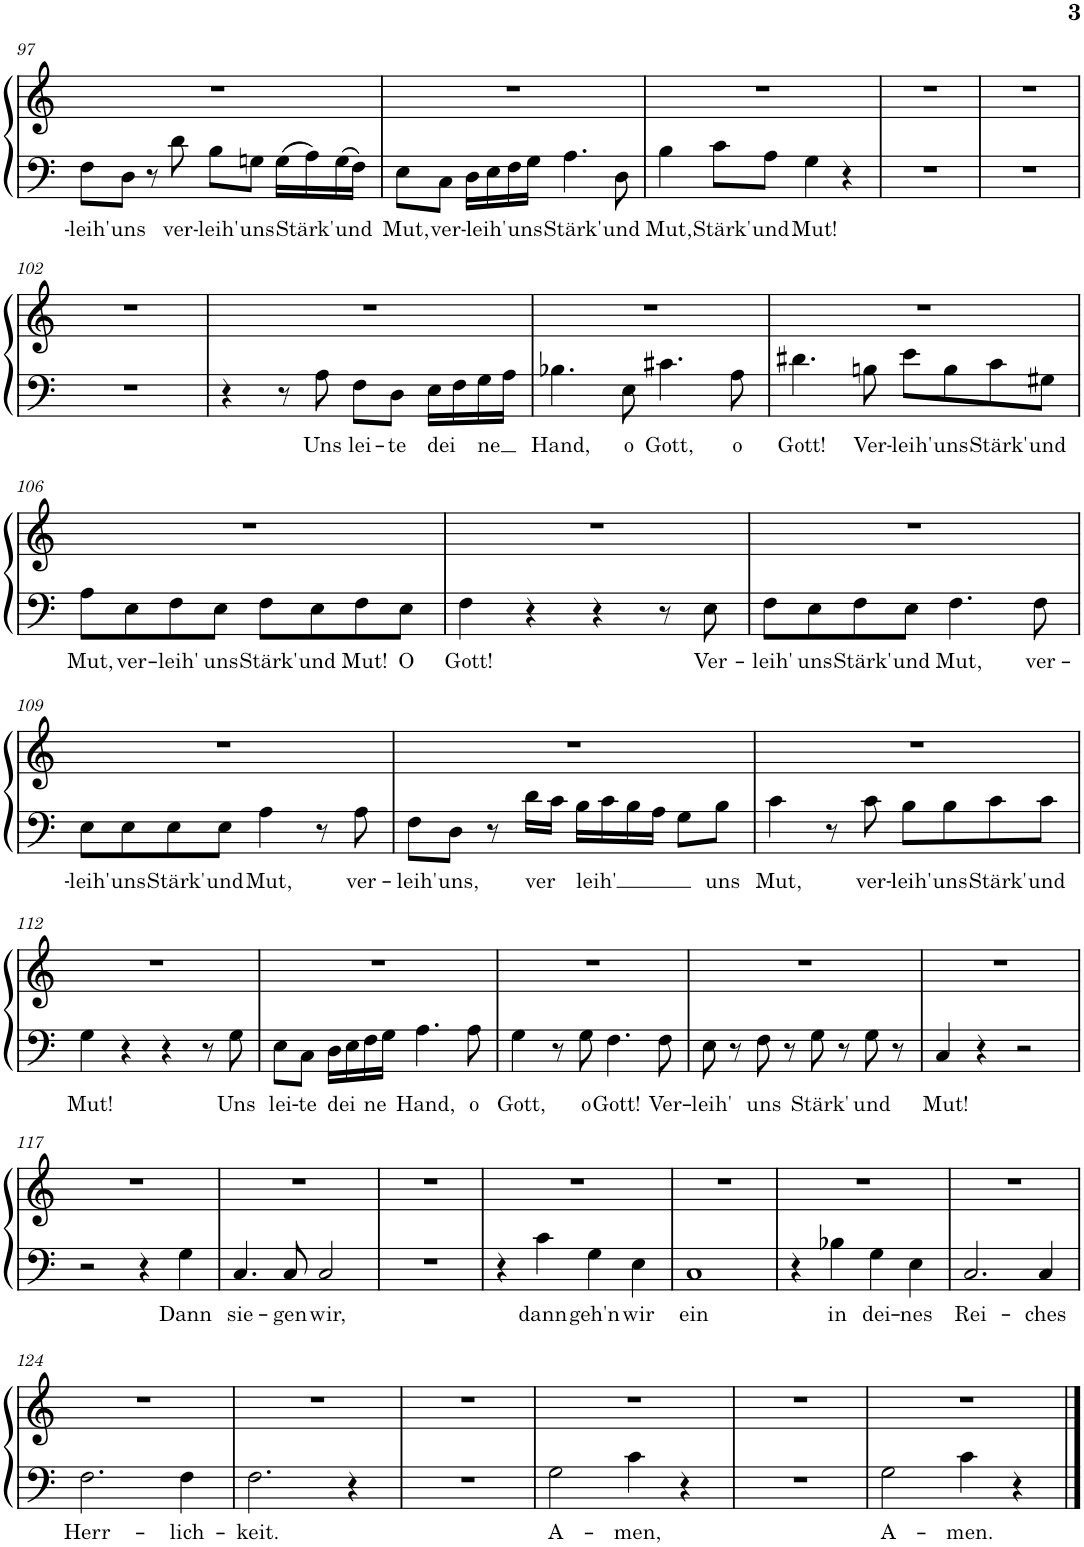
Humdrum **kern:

**kern	**text	**kern
*part1	*part1	*part1
*staff2	*staff2	*staff1
*I"Piano	*	*
*I'Pno.	*	*
!!LO:PB:g=z
*clefF4	*	*clefG2
*k[]	*	*k[]
*M4/4	*	*M4/4
*met(c)	*	*met(c)
=97	=97	=97
!	!LO:LY:b	!
8F\L	-leih'	1r
!	!LO:LY:b	!
8D\J	uns	.
8r	.	.
!	!LO:LY:b	!
8d\	ver-	.
!	!LO:LY:b	!
8B\L	-leih'	.
!	!LO:LY:b	!
8Gn\J	uns	.
!	!LO:LY:b	!
16G\LL	Stärk'	.
16A\	.	.
!	!LO:LY:b	!
16G\	und	.
16F\JJ	.	.
=98	=98	=98
!	!LO:LY:b	!
8E\L	Mut,	1r
!	!LO:LY:b	!
8C\J	ver-	.
!	!LO:LY:b	!
16D\LL	-leih'	.
16E\	.	.
!	!LO:LY:b	!
16F\	uns	.
16G\JJ	.	.
!	!LO:LY:b	!
4.A\	Stärk'	.
!	!LO:LY:b	!
8D\	und	.
=99	=99	=99
!	!LO:LY:b	!
4B\	Mut,	1r
!	!LO:LY:b	!
8c\L	Stärk'	.
!	!LO:LY:b	!
8A\J	und	.
!	!LO:LY:b	!
4G\	Mut!	.
4r	.	.
=100	=100	=100
1r	.	1r
=101	=101	=101
1r	.	1r
!!LO:LB:g=z
=102	=102	=102
1r	.	1r
=103	=103	=103
4r	.	1r
8r	.	.
!	!LO:LY:b	!
8A\	Uns	.
!	!LO:LY:b	!
8F\L	lei-	.
!	!LO:LY:b	!
8D\J	-te	.
!	!LO:LY:b	!
16E\LL	dei	.
16F\	.	.
!	!LO:LY:b	!
16G\	ne	.
16A\JJ	.	.
=104	=104	=104
!	!LO:LY:b	!
4.B-X\	Hand,	1r
!	!LO:LY:b	!
8E\	o	.
!	!LO:LY:b	!
4.c#X\	Gott,	.
!	!LO:LY:b	!
8A\	o	.
=105	=105	=105
!	!LO:LY:b	!
4.d#X\	Gott!	1r
!	!LO:LY:b	!
8Bn\	Ver-	.
!	!LO:LY:b	!
8e\L	-leih'	.
!	!LO:LY:b	!
8B\	uns	.
!	!LO:LY:b	!
8c\	Stärk'	.
!	!LO:LY:b	!
8G#X\J	und	.
!!LO:LB:g=z
=106	=106	=106
!	!LO:LY:b	!
8A\L	Mut,	1r
!	!LO:LY:b	!
8E\	ver-	.
!	!LO:LY:b	!
8F\	-leih'	.
!	!LO:LY:b	!
8E\J	uns	.
!	!LO:LY:b	!
8F\L	Stärk'	.
!	!LO:LY:b	!
8E\	und	.
!	!LO:LY:b	!
8F\	Mut!	.
!	!LO:LY:b	!
8E\J	O	.
=107	=107	=107
!	!LO:LY:b	!
4F\	Gott!	1r
4r	.	.
4r	.	.
8r	.	.
!	!LO:LY:b	!
8E\	Ver-	.
=108	=108	=108
!	!LO:LY:b	!
8F\L	-leih'	1r
!	!LO:LY:b	!
8E\	uns	.
!	!LO:LY:b	!
8F\	Stärk'	.
!	!LO:LY:b	!
8E\J	und	.
!	!LO:LY:b	!
4.F\	Mut,	.
!	!LO:LY:b	!
8F\	ver-	.
!!LO:LB:g=z
=109	=109	=109
!	!LO:LY:b	!
8E\L	-leih'	1r
!	!LO:LY:b	!
8E\	uns	.
!	!LO:LY:b	!
8E\	Stärk'	.
!	!LO:LY:b	!
8E\J	und	.
!	!LO:LY:b	!
4A\	Mut,	.
8r	.	.
!	!LO:LY:b	!
8A\	ver-	.
=110	=110	=110
!	!LO:LY:b	!
8F\L	-leih'	1r
!	!LO:LY:b	!
8D\J	uns,	.
8r	.	.
!	!LO:LY:b	!
16d\LL	ver	.
16c\JJ	.	.
!	!LO:LY:b	!
16B\LL	leih'	.
16c\	.	.
16B\	.	.
16A\JJ	.	.
8G\L	.	.
!	!LO:LY:b	!
8B\J	uns	.
=111	=111	=111
!	!LO:LY:b	!
4c\	Mut,	1r
8r	.	.
!	!LO:LY:b	!
8c\	ver-	.
!	!LO:LY:b	!
8B\L	-leih'	.
!	!LO:LY:b	!
8B\	uns	.
!	!LO:LY:b	!
8c\	Stärk'	.
!	!LO:LY:b	!
8c\J	und	.
!!LO:LB:g=z
=112	=112	=112
!	!LO:LY:b	!
4G\	Mut!	1r
4r	.	.
4r	.	.
8r	.	.
!	!LO:LY:b	!
8G\	Uns	.
=113	=113	=113
!	!LO:LY:b	!
8E\L	lei-	1r
!	!LO:LY:b	!
8C\J	-te	.
!	!LO:LY:b	!
16D\LL	dei	.
16E\	.	.
!	!LO:LY:b	!
16F\	ne	.
16G\JJ	.	.
!	!LO:LY:b	!
4.A\	Hand,	.
!	!LO:LY:b	!
8A\	o	.
=114	=114	=114
!	!LO:LY:b	!
4G\	Gott,	1r
8r	.	.
!	!LO:LY:b	!
8G\	o	.
!	!LO:LY:b	!
4.F\	Gott!	.
!	!LO:LY:b	!
8F\	Ver-	.
=115	=115	=115
!	!LO:LY:b	!
8E\	-leih'	1r
8r	.	.
!	!LO:LY:b	!
8F\	uns	.
8r	.	.
!	!LO:LY:b	!
8G\	Stärk'	.
8r	.	.
!	!LO:LY:b	!
8G\	und	.
8r	.	.
=116	=116	=116
!	!LO:LY:b	!
4C/	Mut!	1r
4r	.	.
2r	.	.
!!LO:LB:g=z
=117	=117	=117
2r	.	1r
4r	.	.
!	!LO:LY:b	!
4G\	Dann	.
=118	=118	=118
!	!LO:LY:b	!
4.C/	sie-	1r
!	!LO:LY:b	!
8C/	-gen	.
!	!LO:LY:b	!
2C/	wir,	.
=119	=119	=119
1r	.	1r
=120	=120	=120
4r	.	1r
!	!LO:LY:b	!
4c\	dann	.
!	!LO:LY:b	!
4G\	geh'n	.
!	!LO:LY:b	!
4E\	wir	.
=121	=121	=121
!	!LO:LY:b	!
1C	ein	1r
=122	=122	=122
4r	.	1r
!	!LO:LY:b	!
4B-X\	in	.
!	!LO:LY:b	!
4G\	dei-	.
!	!LO:LY:b	!
4E\	-nes	.
=123	=123	=123
!	!LO:LY:b	!
2.C/	Rei-	1r
!	!LO:LY:b	!
4C/	-ches	.
!!LO:LB:g=z
=124	=124	=124
!	!LO:LY:b	!
2.F\	Herr-	1r
!	!LO:LY:b	!
4F\	-lich-	.
=125	=125	=125
!	!LO:LY:b	!
2.F\	-keit.	1r
4r	.	.
=126	=126	=126
1r	.	1r
=127	=127	=127
!	!LO:LY:b	!
2G\	A-	1r
!	!LO:LY:b	!
4c\	-men,	.
4r	.	.
=128	=128	=128
1r	.	1r
=129	=129	=129
!	!LO:LY:b	!
2G\	A-	1r
!	!LO:LY:b	!
4c\	-men.	.
4r	.	.
==	==	==
*-	*-	*-
